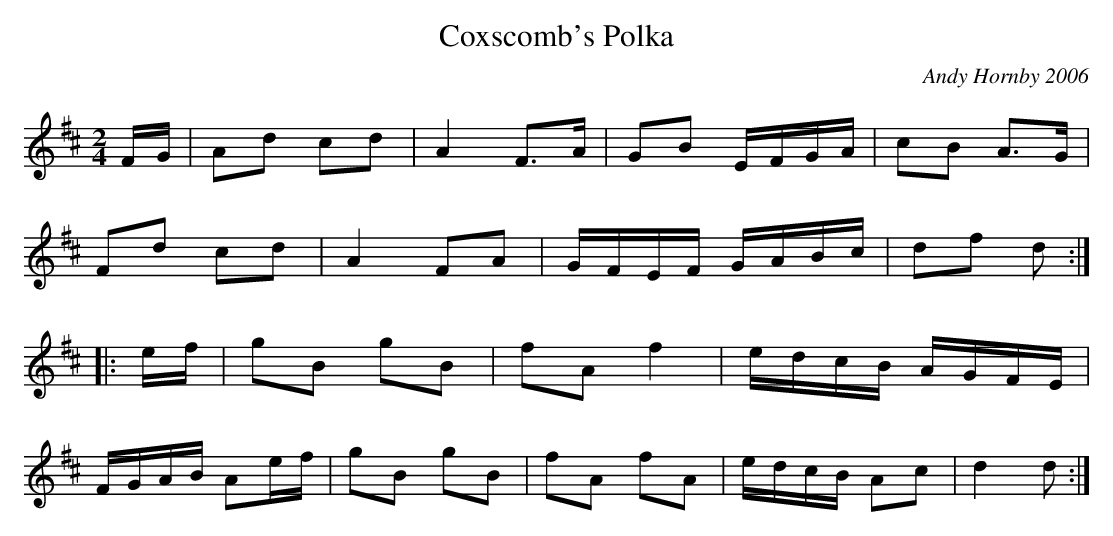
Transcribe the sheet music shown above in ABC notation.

X:1
T:Coxscomb's Polka
C:Andy Hornby 2006
L:1/8
M:2/4
K:D major
F/2G/2|Ad cd|A2F3/2A/2|GB E/2F/2G/2A/2|cB A3/2G/2|
Fd cd|A2FA|G/2F/2E/2F/2 G/2A/2B/2c/2|df d:|
|:e/2f/2|gB gB|fA f2|e/2d/2c/2B/2 A/2G/2F/2E/2|
F/2G/2A/2B/2 Ae/2f/2|gB gB|fA fA|e/2d/2c/2B/2 Ac|d2d:|
